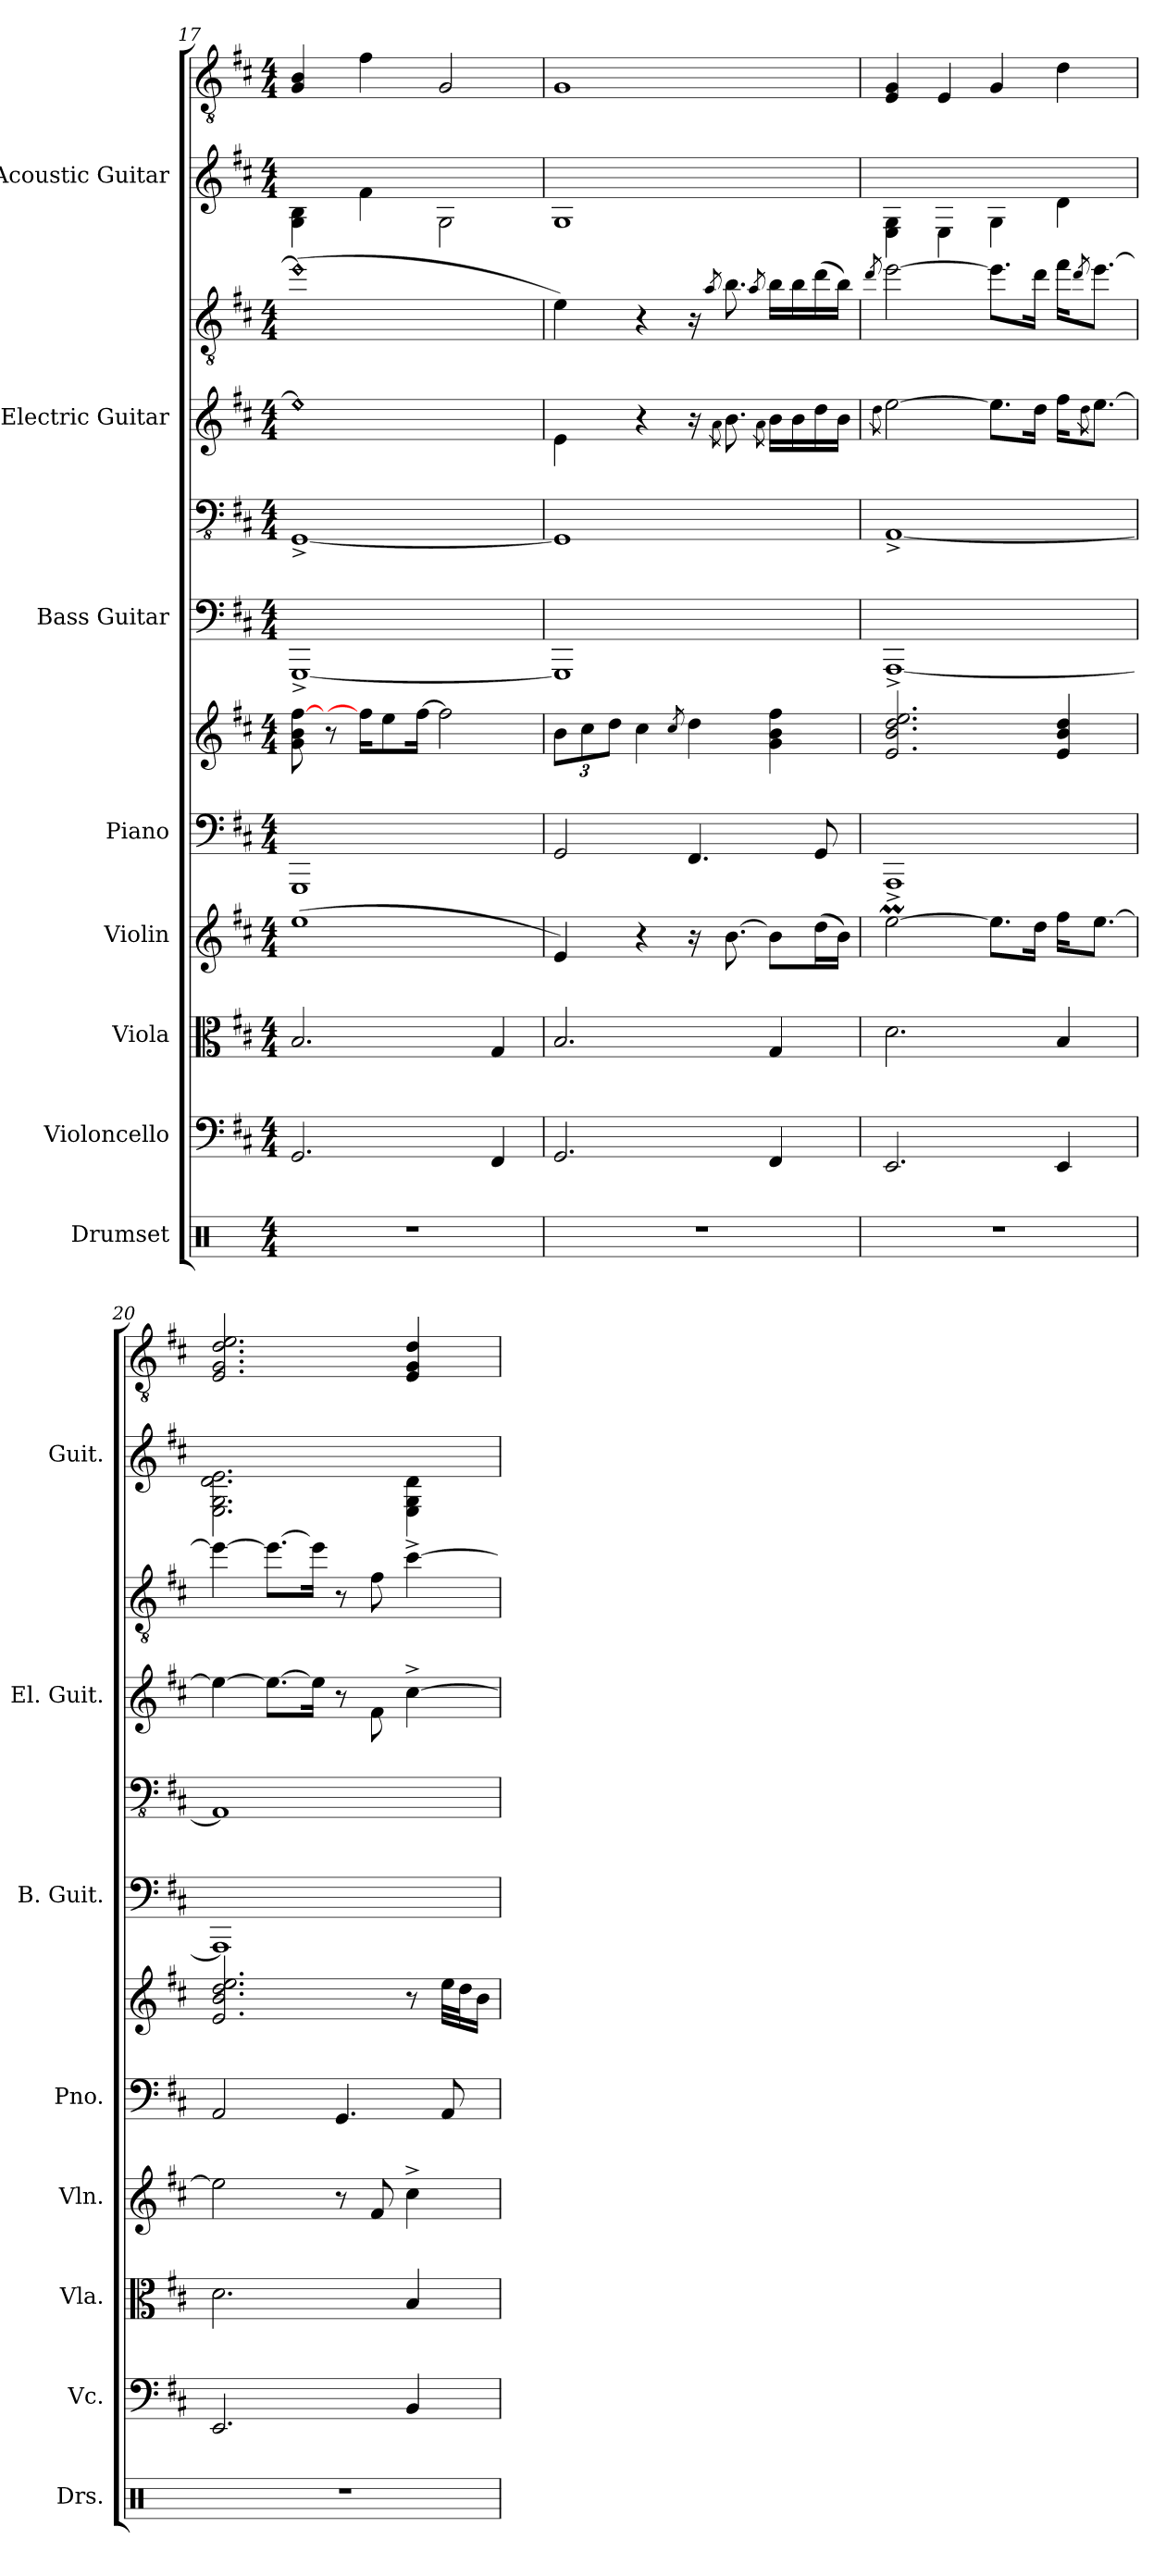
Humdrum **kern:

**kern	**kern	**kern	**kern	**kern	**kern	**kern	**kern	**kern	**kern	**kern	**kern
*part8	*part7	*part6	*part5	*part4	*part4	*part3	*part3	*part2	*part2	*part1	*part1
*staff12	*staff11	*staff10	*staff9	*staff8	*staff7	*staff6	*staff5	*staff4	*staff3	*staff2	*staff1
*I"Drumset	*I"Violoncello	*I"Viola	*I"Violin	*I"Piano	*	*I"Bass Guitar	*	*I"Electric Guitar	*	*I"Acoustic Guitar	*
*I'Drs.	*I'Vc.	*I'Vla.	*I'Vln.	*I'Pno.	*	*I'B. Guit.	*	*I'El. Guit.	*	*I'Guit.	*
*clefX	*clefF4	*clefC3	*clefG2	*clefF4	*clefG2	*	*clefFv4	*	*clefGv2	*	*clefGv2
*k[]	*k[f#c#]	*k[f#c#]	*k[f#c#]	*k[f#c#]	*k[f#c#]	*k[f#c#]	*k[f#c#]	*k[f#c#]	*k[f#c#]	*k[f#c#]	*k[f#c#]
*M4/4	*M4/4	*M4/4	*M4/4	*M4/4	*M4/4	*M4/4	*M4/4	*M4/4	*M4/4	*M4/4	*M4/4
=17	=17	=17	=17	=17	=17	=17	=17	=17	=17	=17	=17
!	!	!	!	!	!	!	!	!LO:N:head=diamond	!LO:N:head=diamond	!	!
1r	2.GG/	2.B/	(1ee	1GGG	8g\ 8b\ [8ff#\	[1GGG^	[1GGG^	1ee]	(1ee]	4G\ 4B\	4G/ 4B/
.	.	.	.	.	8r	.	.	.	.	.	.
.	.	.	.	.	16ff#\KL]	.	.	.	.	4f#\	4f#\
.	.	.	.	.	8ee\	.	.	.	.	.	.
.	.	.	.	.	[16ff#\Jk	.	.	.	.	.	.
.	.	.	.	.	2ff#\]	.	.	.	.	2G\	2G/
.	4FF#/	4G/	.	.	.	.	.	.	.	.	.
!!LO:PB:g=z
=18	=18	=18	=18	=18	=18	=18	=18	=18	=18	=18	=18
*	*	*	*	*	*Xbrackettup	*	*	*	*	*	*
1r	2.GG/	2.B/	4e/)	2GG/	12b\L	1GGG]	1GGG]	4e\	4e\)	1G	1G
.	.	.	.	.	12cc#\	.	.	.	.	.	.
.	.	.	.	.	12dd\J	.	.	.	.	.	.
.	.	.	4r	.	4cc#\	.	.	4r	4r	.	.
.	.	.	.	.	8qcc#/	.	.	.	.	.	.
.	.	.	16r	4.FF#/	4dd\	.	.	16r	16r	.	.
.	.	.	.	.	.	.	.	8qa\	8qa/	.	.
.	.	.	[8.b\	.	.	.	.	8.b\	8.b\	.	.
.	.	.	.	.	.	.	.	8qa\	8qa/	.	.
.	4FF#/	4G/	8b\L]	.	4g\ 4b\ 4ff#\	.	.	16b\LL	16b\LL	.	.
.	.	.	.	.	.	.	.	16b\	16b\	.	.
.	.	.	(16dd\L	8GG/	.	.	.	16dd\	(16dd\	.	.
.	.	.	16b\JJ)	.	.	.	.	16b\JJ	16b\JJ)	.	.
=19	=19	=19	=19	=19	=19	=19	=19	=19	=19	=19	=19
.	.	.	.	.	.	.	.	8qdd\	8qdd/	.	.
1r	2.EE/	2.d\	[2eeM\	1AAA^	2.e/ 2.b/ 2.dd/ 2.ee/	[1AAA^	[1AAA^	[2ee\	[2ee\	4E\ 4G\	4E/ 4G/
.	.	.	.	.	.	.	.	.	.	4E\	4E/
.	.	.	8.ee\L]	.	.	.	.	8.ee\L]	8.ee\L]	4G\	4G/
.	.	.	16dd\Jk	.	.	.	.	16dd\Jk	16dd\Jk	.	.
.	4EE/	4B/	16ff#\KL	.	4e/ 4b/ 4dd/	.	.	16ff#\KL	16ff#\KL	4d\	4d\
.	.	.	.	.	.	.	.	8qdd\	8qdd/	.	.
.	.	.	[8.ee\J	.	.	.	.	[8.ee\J	[8.ee\J	.	.
=20	=20	=20	=20	=20	=20	=20	=20	=20	=20	=20	=20
1r	2.EE/	2.d\	2ee\]	2AA/	2.e/ 2.b/ 2.dd/ 2.ee/	1AAA]	1AAA]	4ee\_	4ee\_	2.E\ 2.G\ 2.d\ 2.e\	2.E/ 2.G/ 2.d/ 2.e/
.	.	.	.	.	.	.	.	8.ee\L_	8.ee\L_	.	.
.	.	.	.	.	.	.	.	16ee\Jk]	16ee\Jk]	.	.
.	.	.	8r	4.GG/	.	.	.	8r	8r	.	.
.	.	.	8f#/	.	.	.	.	8f#\	8f#\	.	.
.	4BB/	4B/	4cc#^\	.	8r	.	.	[4cc#^\	[4cc#^\	4E\ 4G\ 4d\	4E/ 4G/ 4d/
.	.	.	.	8AA/	32ee\LLL	.	.	.	.	.	.
.	.	.	.	.	32dd\J	.	.	.	.	.	.
.	.	.	.	.	16b\JJ	.	.	.	.	.	.
=	=	=	=	=	=	=	=	=	=	=	=
*-	*-	*-	*-	*-	*-	*-	*-	*-	*-	*-	*-
